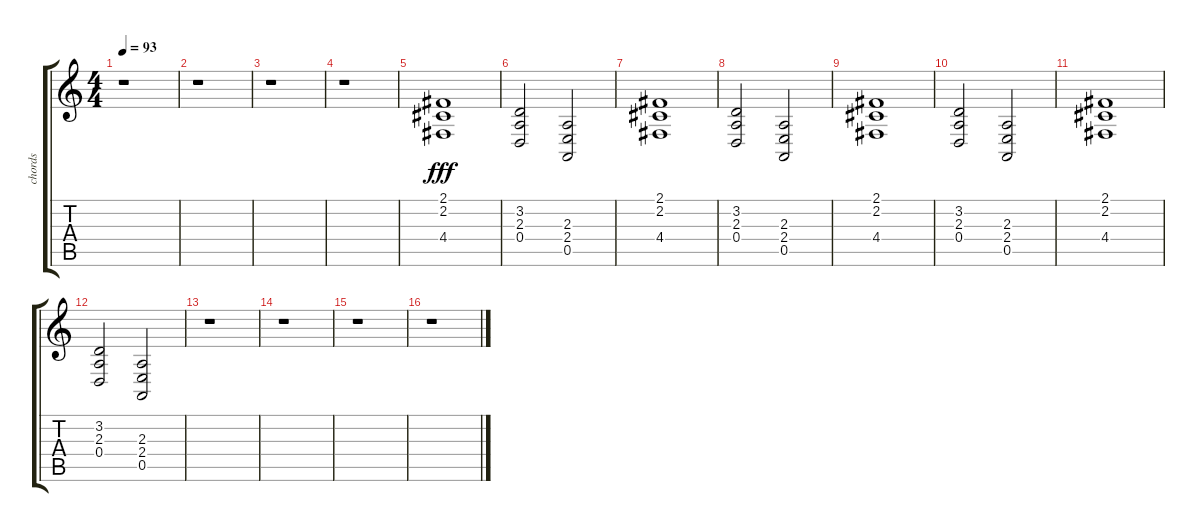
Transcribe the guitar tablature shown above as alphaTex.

\track ("chords" "chords") {instrument acousticgrandpiano}
\staff {score tabs}
\tuning (E4 B3 G3 D3 A2 E2) {hide}
\ts (4 4)
\tempo 93
\clef g2
\ks c
r.1{dy fff} |
r.1 |
r.1 |
r.1 |
(2.1 2.2 4.4).1 |
(3.2 2.3 0.4).2 (2.3 2.4 0.5).2 |
(2.1 2.2 4.4).1 |
(3.2 2.3 0.4).2 (2.3 2.4 0.5).2 |
(2.1 2.2 4.4).1 |
(3.2 2.3 0.4).2 (2.3 2.4 0.5).2 |
(2.1 2.2 4.4).1 |
(3.2 2.3 0.4).2 (2.3 2.4 0.5).2 |
r.1 |
r.1 |
r.1 |
r.1
